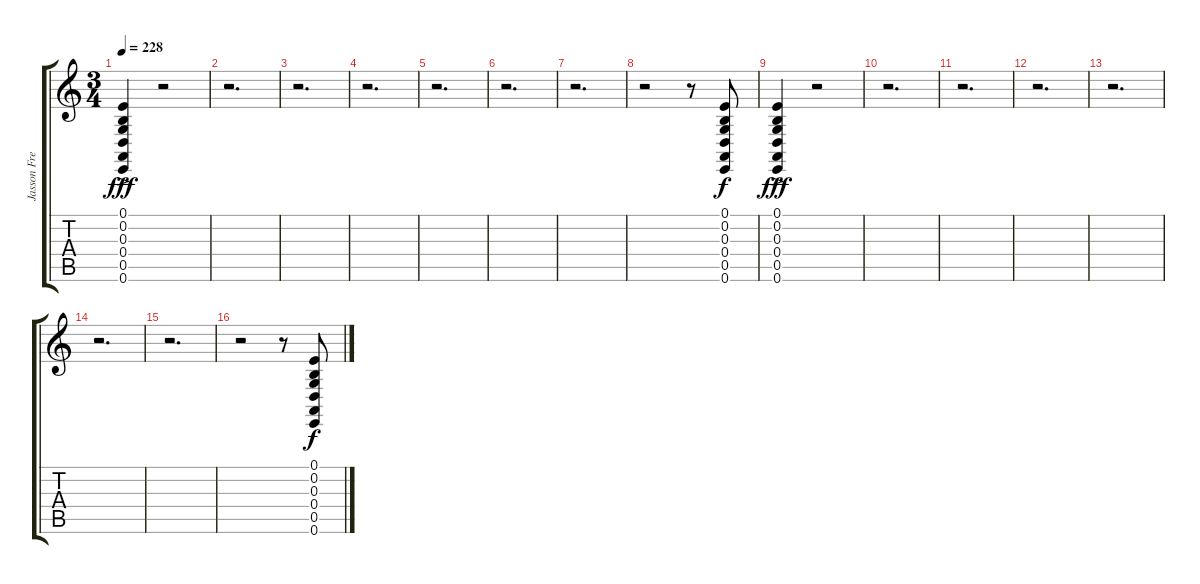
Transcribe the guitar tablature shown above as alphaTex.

\track ("Jasson Frezze" "Jasson Fre") {instrument altosax}
\staff {score tabs}
\tuning (E4 B3 G3 D3 A2 E2) {hide}
\ts (3 4)
\tempo 228
\clef g2
\ks c
(0.1 0.2 0.3 0.4{ac} 0.5{ac} 0.6{ac}).4{dy fff volume 16} r.2 |
r.2{d} |
r.2{d} |
r.2{d} |
r.2{d} |
r.2{d} |
r.2{d} |
r.2 r.8 (0.1 0.2 0.3 0.4 0.5 0.6).8{dy f volume 11 instrument taikodrum} |
(0.1 0.2 0.3 0.4{ac} 0.5{ac} 0.6{ac}).4{dy fff volume 16} r.2 |
r.2{d} |
r.2{d} |
r.2{d} |
r.2{d} |
r.2{d} |
r.2{d} |
r.2 r.8 (0.1 0.2 0.3 0.4 0.5 0.6).8{dy f volume 11 instrument taikodrum}
